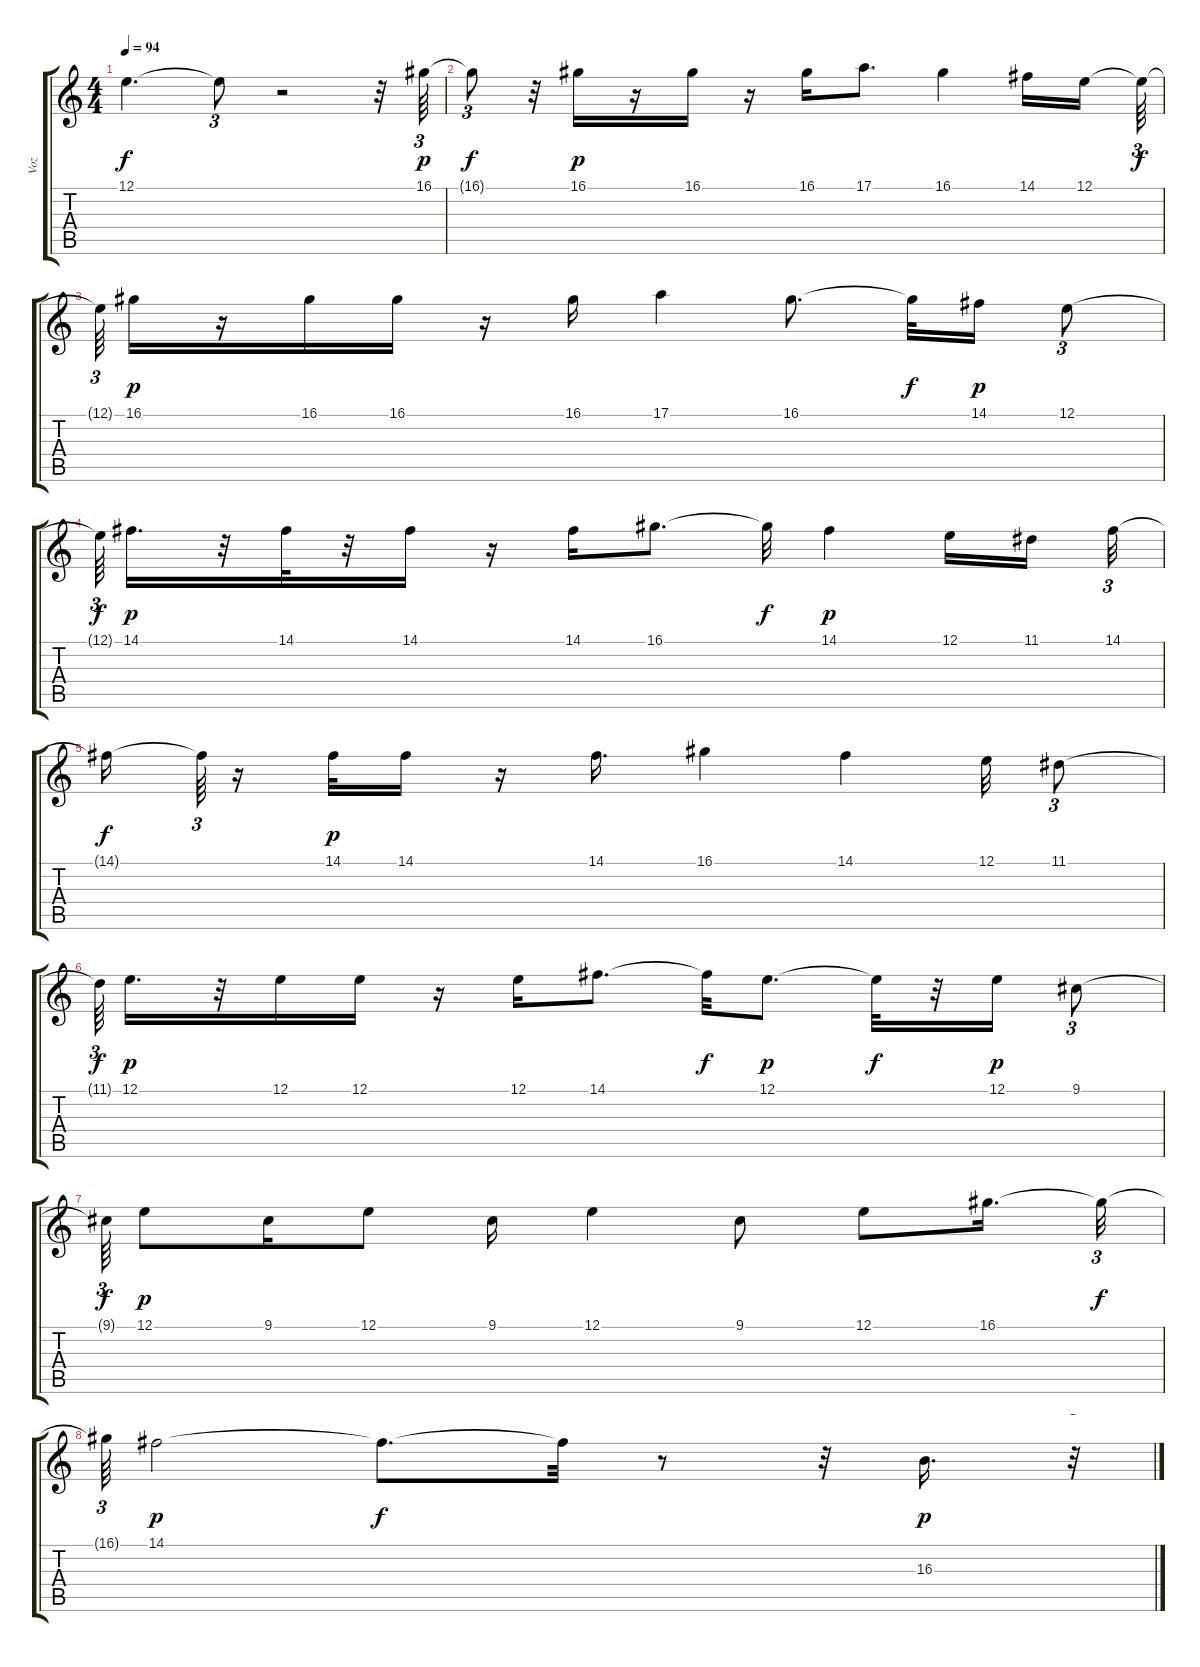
\track ("Voz" "Voz") {instrument flute}
\staff {score tabs}
\tuning (E4 B3 G3 D3 A2 E2) {hide}
\ts (4 4)
\tempo 94
\clef g2
\ks c
12.1{t}.4{d dy f} 12.1{t}.8{tu (3 2)} r.2 r.32 16.1.64{tu (3 2) dy p} |
16.1{t}.8{tu (3 2) dy f} r.32 16.1.16{dy p} r.16 16.1.16 r.16 16.1.16 17.1.8{d} 16.1.4 14.1.16 12.1.16 12.1{t}.64{tu (3 2) dy f} |
12.1{t}.64{tu (3 2)} 16.1.16{dy p} r.16 16.1.16 16.1.16 r.16 16.1.16 17.1.4 16.1.8{d} 16.1{t}.32{dy f} 14.1.16{dy p} 12.1.8{tu (3 2)} |
12.1{t}.64{tu (3 2) dy f} 14.1.16{d dy p} r.32 14.1.32 r.32 14.1.16 r.16 14.1.16 16.1.8{d} 16.1{t}.32{dy f} 14.1.4{dy p} 12.1.16 11.1.16{beam splitsecondary} 14.1.32{tu (3 2)} |
14.1{t}.16{dy f} 14.1{t}.64{tu (3 2)} r.16 14.1.32{dy p} 14.1.16 r.16 14.1.16{d} 16.1.4 14.1.4 12.1.32 11.1.8{tu (3 2)} |
11.1{t}.64{tu (3 2) dy f} 12.1.16{d dy p} r.32 12.1.16 12.1.16 r.16 12.1.16 14.1.8{d} 14.1{t}.32{dy f} 12.1.8{d dy p} 12.1{t}.32{dy f} r.32 12.1.16{dy p} 9.1.8{tu (3 2)} |
9.1{t}.64{tu (3 2) dy f} 12.1.8{dy p} 9.1.16 12.1.8 9.1.16 12.1.4 9.1.8 12.1.8 16.1.16{d} 16.1{t}.32{tu (3 2) dy f} |
16.1{t}.64{tu (3 2)} 14.1.2{dy p} 14.1{t}.8{d dy f} 14.1{t}.32 r.8 r.32 16.3.16{d dy p} r.32{tu (3 2)}
